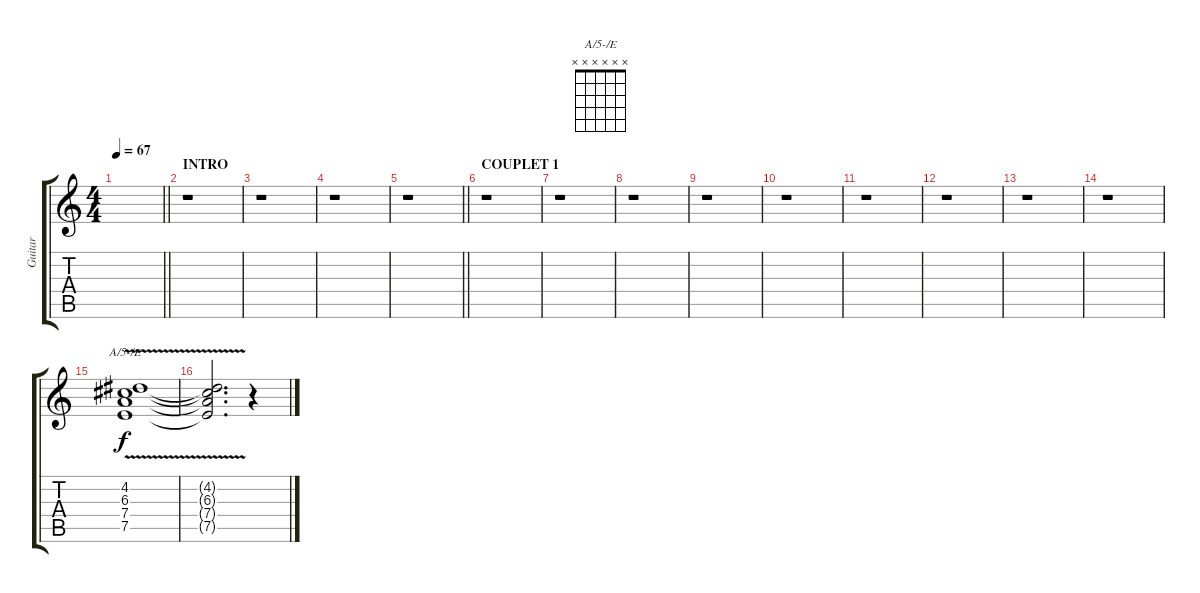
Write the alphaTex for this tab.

\track ("Guitar " "Guitar ") {instrument distortionguitar}
\staff {score tabs}
\tuning (E4 B3 G3 D3 A2 E2) {hide}
\chord ("A/5-/E" x x x x x x)
\ts (4 4)
\tempo 67
\clef g2
\barLineRight lightlight
\ks c
|
\section ("" "INTRO")
r.1 |
r.1 |
r.1 |
\barLineRight lightlight
r.1 |
\section ("" "COUPLET 1")
r.1 |
r.1 |
r.1 |
r.1 |
r.1 |
r.1 |
r.1 |
r.1 |
r.1 |
(4.2{v} 6.3{v} 7.4{v} 7.5{v}).1{ch "A/5-/E"} |
(4.2{t} 6.3{t} 7.4{t} 7.5{t}).2{d} r.4
